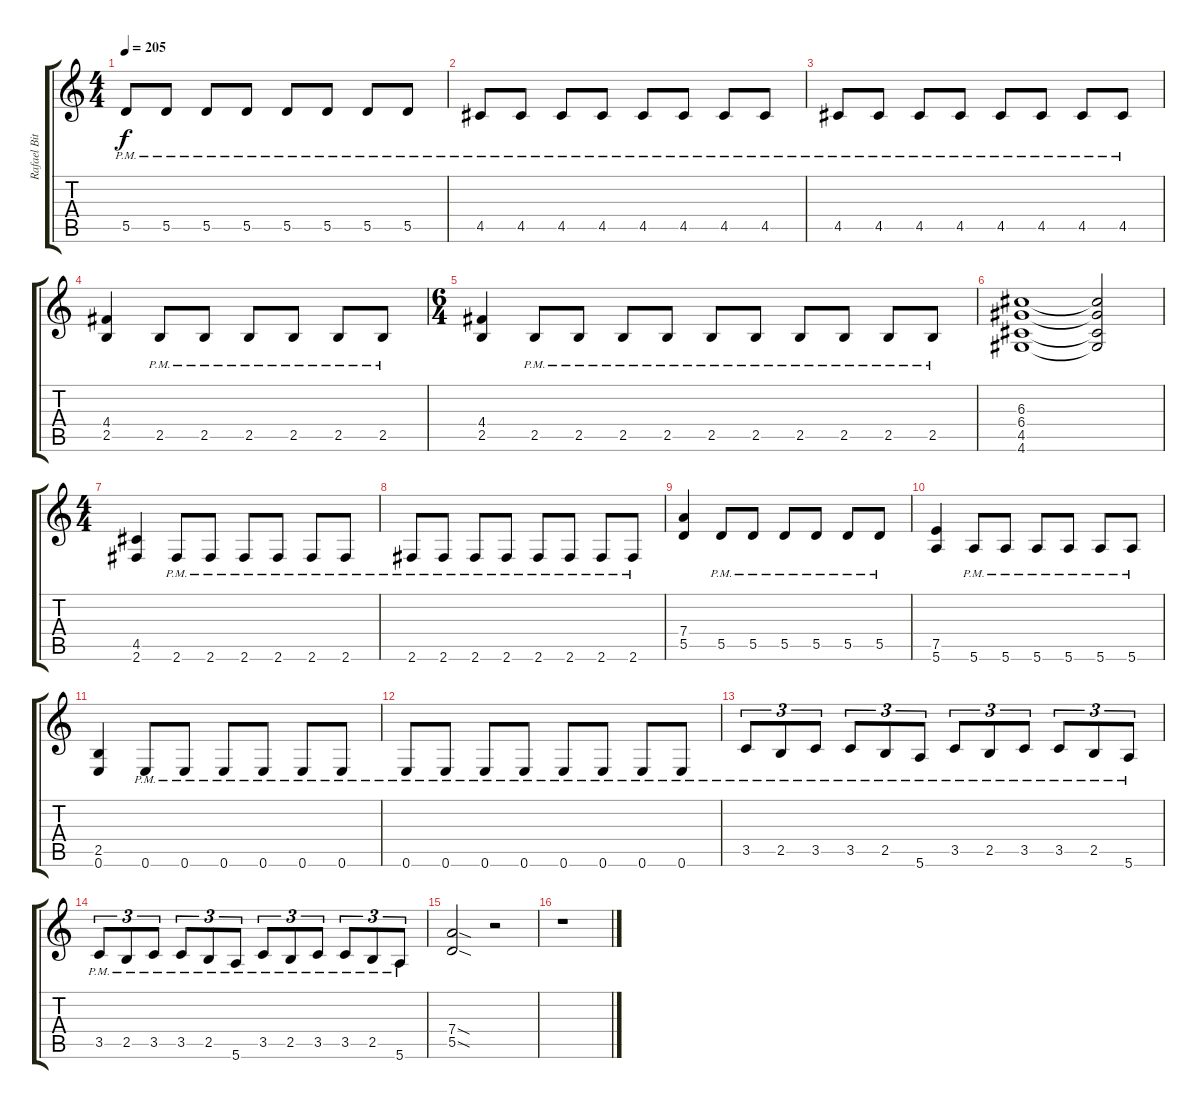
\track ("Rafael Bittencourt" "Rafael Bit") {instrument distortionguitar}
\staff {score tabs}
\tuning (E4 B3 G3 D3 A2 E2) {hide}
\ts (4 4)
\tempo 205
\clef g2
\ks c
5.5{pm}.8{dy f} 5.5{pm}.8 5.5{pm}.8 5.5{pm}.8 5.5{pm}.8 5.5{pm}.8 5.5{pm}.8 5.5{pm}.8 |
4.5{pm}.8 4.5{pm}.8 4.5{pm}.8 4.5{pm}.8 4.5{pm}.8 4.5{pm}.8 4.5{pm}.8 4.5{pm}.8 |
4.5{pm}.8 4.5{pm}.8 4.5{pm}.8 4.5{pm}.8 4.5{pm}.8 4.5{pm}.8 4.5{pm}.8 4.5{pm}.8 |
(4.4 2.5).4 2.5{pm}.8 2.5{pm}.8 2.5{pm}.8 2.5{pm}.8 2.5{pm}.8 2.5{pm}.8 |
\ts (6 4)
(4.4 2.5).4 2.5{pm}.8 2.5{pm}.8 2.5{pm}.8 2.5{pm}.8 2.5{pm}.8 2.5{pm}.8 2.5{pm}.8 2.5{pm}.8 2.5{pm}.8 2.5{pm}.8 |
(6.3 6.4 4.5 4.6).1 (6.3{t} 6.4{t} 4.5{t} 4.6{t}).2 |
\ts (4 4)
(4.5 2.6).4 2.6{pm}.8 2.6{pm}.8 2.6{pm}.8 2.6{pm}.8 2.6{pm}.8 2.6{pm}.8 |
2.6{pm}.8 2.6{pm}.8 2.6{pm}.8 2.6{pm}.8 2.6{pm}.8 2.6{pm}.8 2.6{pm}.8 2.6{pm}.8 |
(7.4 5.5).4 5.5{pm}.8 5.5{pm}.8 5.5{pm}.8 5.5{pm}.8 5.5{pm}.8 5.5{pm}.8 |
(7.5 5.6).4 5.6{pm}.8 5.6{pm}.8 5.6{pm}.8 5.6{pm}.8 5.6{pm}.8 5.6{pm}.8 |
(2.5 0.6).4 0.6{pm}.8 0.6{pm}.8 0.6{pm}.8 0.6{pm}.8 0.6{pm}.8 0.6{pm}.8 |
0.6{pm}.8 0.6{pm}.8 0.6{pm}.8 0.6{pm}.8 0.6{pm}.8 0.6{pm}.8 0.6{pm}.8 0.6{pm}.8 |
3.5{pm}.8{tu (3 2)} 2.5{pm}.8{tu (3 2)} 3.5{pm}.8{tu (3 2)} 3.5{pm}.8{tu (3 2)} 2.5{pm}.8{tu (3 2)} 5.6{pm}.8{tu (3 2)} 3.5{pm}.8{tu (3 2)} 2.5{pm}.8{tu (3 2)} 3.5{pm}.8{tu (3 2)} 3.5{pm}.8{tu (3 2)} 2.5{pm}.8{tu (3 2)} 5.6{pm}.8{tu (3 2)} |
3.5{pm}.8{tu (3 2)} 2.5{pm}.8{tu (3 2)} 3.5{pm}.8{tu (3 2)} 3.5{pm}.8{tu (3 2)} 2.5{pm}.8{tu (3 2)} 5.6{pm}.8{tu (3 2)} 3.5{pm}.8{tu (3 2)} 2.5{pm}.8{tu (3 2)} 3.5{pm}.8{tu (3 2)} 3.5{pm}.8{tu (3 2)} 2.5{pm}.8{tu (3 2)} 5.6{pm}.8{tu (3 2)} |
(7.4{sod} 5.5{sod}).2 r.2 |
r.1
